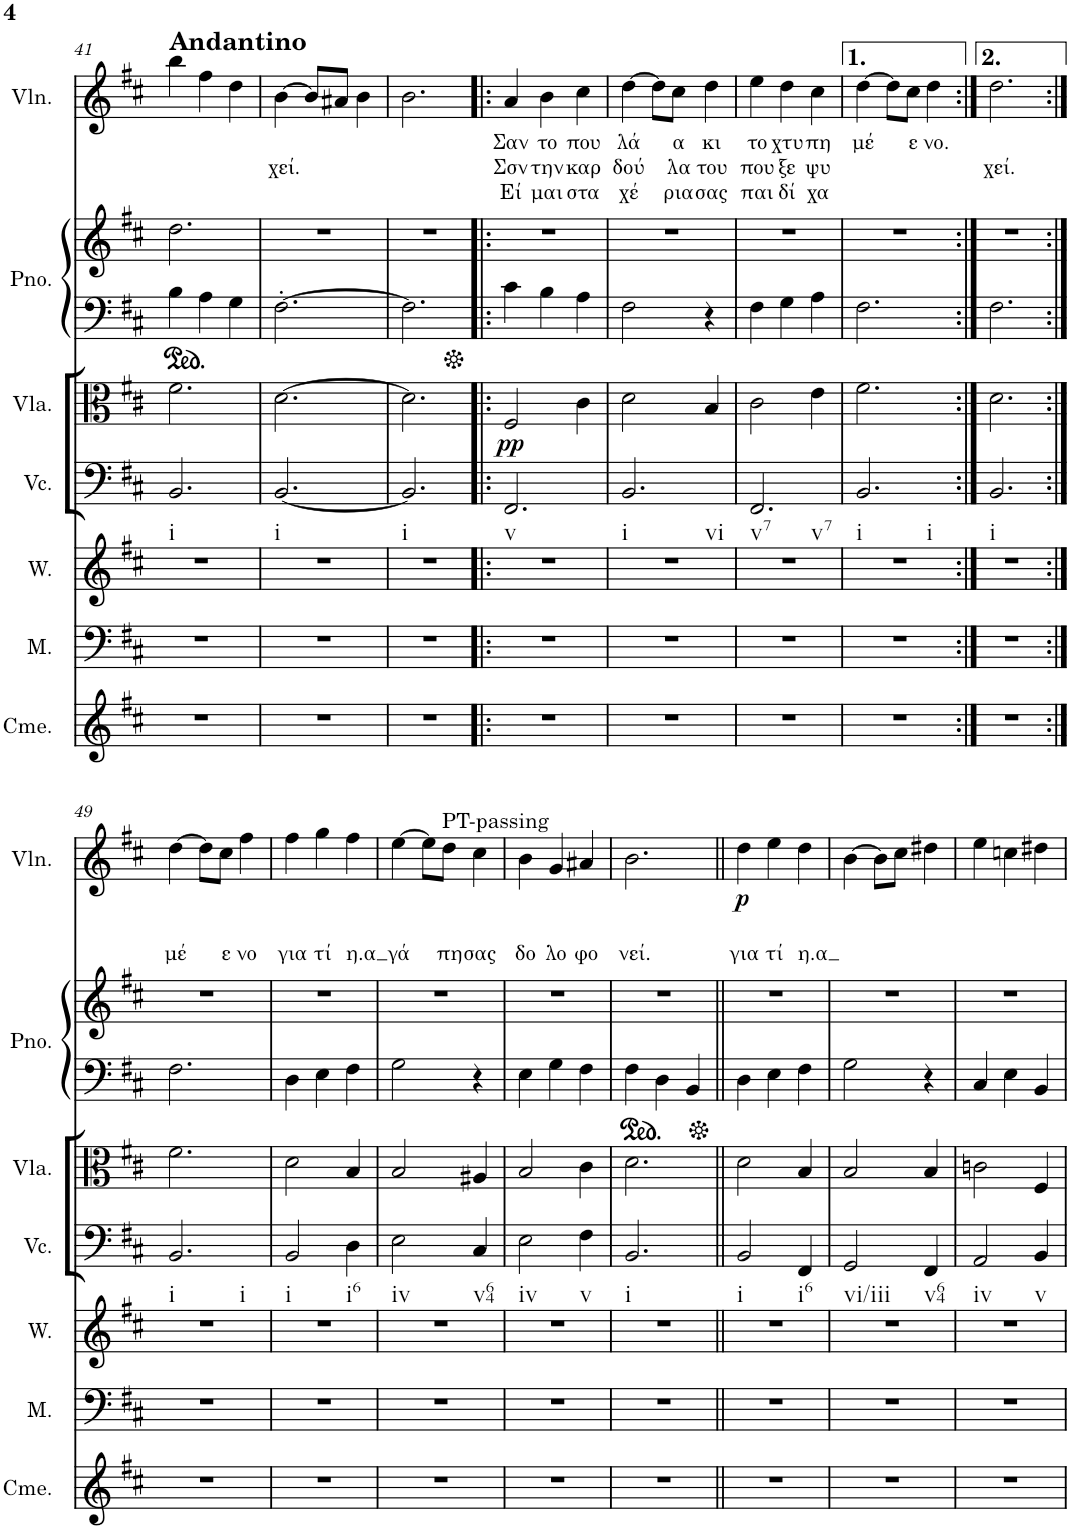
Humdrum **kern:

**kern	**kern	**kern	**kern	**kern	**dynam	**kern	**kern	**kern	**text	**text	**text	**dynam
*part7	*part6	*part5	*part4	*part3	*part3	*part2	*part2	*part1	*part1	*part1	*part1	*part1
*staff8	*staff7	*staff6	*staff5	*staff4	*staff4	*staff3	*staff2	*staff1	*staff1	*staff1	*staff1	*staff1
*I"Chimes	*I"Men	*I"Women	*I"Violoncello	*I"Viola	*	*I"Grand Piano	*	*I"Violin	*	*	*	*
*I'Cme.	*I'M.	*I'W.	*I'Vc.	*I'Vla.	*	*I'Pno.	*	*I'Vln.	*	*	*	*
!!LO:PB:g=z
*clefG2	*clefF4	*clefG2	*clefF4	*clefC3	*	*clefF4	*clefG2	*clefG2	*	*	*	*
*k[f#c#]	*k[f#c#]	*k[f#c#]	*k[f#c#]	*k[f#c#]	*	*k[f#c#]	*k[f#c#]	*k[f#c#]	*	*	*	*
*M3/4	*M3/4	*M3/4	*M3/4	*M3/4	*	*M3/4	*M3/4	*M3/4	*	*	*	*
=41	=41	=41	=41	=41	=41	=41	=41	=41	=41	=41	=41	=41
!	!	!	!	!	!	!	!	!LO:TX:a:B:t=Andantino	!	!	!	!
!	!	!	!LO:TX:b:t=i	!	!	!	!	!	!	!	!	!
2.r	2.r	2.r	2.BB/	2.f#\	.	4B\	2.dd\	4bb\	.	.	.	.
.	.	.	.	.	.	4A\	.	4ff#\	.	.	.	.
.	.	.	.	.	.	4G\	.	4dd\	.	.	.	.
=42	=42	=42	=42	=42	=42	=42	=42	=42	=42	=42	=42	=42
!	!	!	!LO:TX:b:t=i	!	!	!	!	!	!	!	!	!
!	!	!	!	!	!	!	!	!	!	!LO:LY:b	!	!
2.r	2.r	2.r	[2.BB/	[2.d\	.	[2.F#'\	2.r	[4b\	.	χεί.	.	.
.	.	.	.	.	.	.	.	8b/L]	.	.	.	.
.	.	.	.	.	.	.	.	8a#X/J	.	.	.	.
.	.	.	.	.	.	.	.	4b\	.	.	.	.
=43	=43	=43	=43	=43	=43	=43	=43	=43	=43	=43	=43	=43
!	!	!	!LO:TX:b:t=i	!	!	!	!	!	!	!	!	!
2.r	2.r	2.r	2.BB/]	2.d\]	.	2.F#\]	2.r	2.b\	.	.	.	.
=44!|:	=44!|:	=44!|:	=44!|:	=44!|:	=44!|:	=44!|:	=44!|:	=44!|:	=44!|:	=44!|:	=44!|:	=44!|:
!	!	!	!LO:TX:b:t=v	!	!	!	!	!	!	!	!	!
!	!	!	!	!	!LO:DY:b	!	!	!	!LO:LY:b	!LO:LY:b	!LO:LY:b	!
2.r	2.r	2.r	2.FF#/	2F#/	pp	4c#\	2.r	4a/	Σαν	Σσν	Εί	.
!	!	!	!	!	!	!	!	!	!LO:LY:b	!LO:LY:b	!LO:LY:b	!
.	.	.	.	.	.	4B\	.	4b\	το	την	μαι	.
!	!	!	!	!	!	!	!	!	!LO:LY:b	!LO:LY:b	!LO:LY:b	!
.	.	.	.	4c#\	.	4A\	.	4cc#\	που	καρ	στα	.
=45	=45	=45	=45	=45	=45	=45	=45	=45	=45	=45	=45	=45
!	!	!	!LO:TX:b:t=i	!	!	!	!	!	!	!	!	!
!	!	!	!LO:TX:b:t=vi	!	!	!	!	!	!	!	!	!
!	!	!	!	!	!	!	!	!	!LO:LY:b	!LO:LY:b	!LO:LY:b	!
2.r	2.r	2.r	2.BB/	2d\	.	2F#\	2.r	[4dd\	λά	δού	χέ	.
.	.	.	.	.	.	.	.	8dd\L]	.	.	.	.
!	!	!	!	!	!	!	!	!	!LO:LY:b	!LO:LY:b	!LO:LY:b	!
.	.	.	.	.	.	.	.	8cc#\J	α	λα	ρια	.
!	!	!	!	!	!	!	!	!	!LO:LY:b	!LO:LY:b	!LO:LY:b	!
.	.	.	.	4B/	.	4r	.	4dd\	κι	του	σας	.
=46	=46	=46	=46	=46	=46	=46	=46	=46	=46	=46	=46	=46
!	!	!	!LO:TX:b:t=v7	!	!	!	!	!	!	!	!	!
!	!	!	!LO:TX:b:t=v7	!	!	!	!	!	!	!	!	!
!	!	!	!	!	!	!	!	!	!LO:LY:b	!LO:LY:b	!LO:LY:b	!
2.r	2.r	2.r	2.FF#/	2c#\	.	4F#\	2.r	4ee\	το	που	παι	.
!	!	!	!	!	!	!	!	!	!LO:LY:b	!LO:LY:b	!LO:LY:b	!
.	.	.	.	.	.	4G\	.	4dd\	χτυ	ξε	δί	.
!	!	!	!	!	!	!	!	!	!LO:LY:b	!LO:LY:b	!LO:LY:b	!
.	.	.	.	4e\	.	4A\	.	4cc#\	πη	ψυ	χα	.
=47	=47	=47	=47	=47	=47	=47	=47	=47	=47	=47	=47	=47
!	!	!	!LO:TX:b:t=i	!	!	!	!	!	!	!	!	!
!	!	!	!LO:TX:b:t=i	!	!	!	!	!	!	!	!	!
!	!	!	!	!	!	!	!	!	!LO:LY:b	!	!	!
2.r	2.r	2.r	2.BB/	2.f#\	.	2.F#\	2.r	[4dd\	μέ	.	.	.
.	.	.	.	.	.	.	.	8dd\L]	.	.	.	.
!	!	!	!	!	!	!	!	!	!LO:LY:b	!	!	!
.	.	.	.	.	.	.	.	8cc#\J	ε	.	.	.
!	!	!	!	!	!	!	!	!	!LO:LY:b	!	!	!
.	.	.	.	.	.	.	.	4dd\	νο.	.	.	.
=48:|!	=48:|!	=48:|!	=48:|!	=48:|!	=48:|!	=48:|!	=48:|!	=48:|!	=48:|!	=48:|!	=48:|!	=48:|!
!	!	!	!LO:TX:b:t=i	!	!	!	!	!	!	!	!	!
!	!	!	!	!	!	!	!	!	!	!LO:LY:b	!	!
2.r	2.r	2.r	2.BB/	2.d\	.	2.F#\	2.r	2.dd\	.	χεί.	.	.
!!LO:LB:g=z
=49:|!	=49:|!	=49:|!	=49:|!	=49:|!	=49:|!	=49:|!	=49:|!	=49:|!	=49:|!	=49:|!	=49:|!	=49:|!
!	!	!	!LO:TX:b:t=i	!	!	!	!	!	!	!	!	!
!	!	!	!LO:TX:b:t=i	!	!	!	!	!	!	!	!	!
!	!	!	!	!	!	!	!	!	!	!	!LO:LY:b	!
2.r	2.r	2.r	2.BB/	2.f#\	.	2.F#\	2.r	[4dd\	.	.	μέ	.
.	.	.	.	.	.	.	.	8dd\L]	.	.	.	.
!	!	!	!	!	!	!	!	!	!	!	!LO:LY:b	!
.	.	.	.	.	.	.	.	8cc#\J	.	.	ε	.
!	!	!	!	!	!	!	!	!	!	!	!LO:LY:b	!
.	.	.	.	.	.	.	.	4ff#\	.	.	νο	.
=50	=50	=50	=50	=50	=50	=50	=50	=50	=50	=50	=50	=50
!	!	!	!LO:TX:b:t=i	!	!	!	!	!	!	!	!	!
!	!	!	!	!	!	!	!	!	!	!	!LO:LY:b	!
2.r	2.r	2.r	2BB/	2d\	.	4D\	2.r	4ff#\	.	.	για	.
!	!	!	!	!	!	!	!	!	!	!	!LO:LY:b	!
.	.	.	.	.	.	4E\	.	4gg\	.	.	τί	.
!	!	!	!LO:TX:b:t=i6	!	!	!	!	!	!	!	!	!
!	!	!	!	!	!	!	!	!	!	!	!LO:LY:b	!
.	.	.	4D\	4B/	.	4F#\	.	4ff#\	.	.	η.α	.
=51	=51	=51	=51	=51	=51	=51	=51	=51	=51	=51	=51	=51
!	!	!	!LO:TX:b:t=iv	!	!	!	!	!	!	!	!	!
!	!	!	!	!	!	!	!	!	!	!	!LO:LY:b	!
2.r	2.r	2.r	2E\	2B/	.	2G\	2.r	[4ee\	.	.	γά	.
.	.	.	.	.	.	.	.	8ee\L]	.	.	.	.
!	!	!	!	!	!	!	!	!LO:TX:a:t=PT-passing	!	!	!	!
!	!	!	!	!	!	!	!	!	!	!	!LO:LY:b	!
.	.	.	.	.	.	.	.	8dd\J	.	.	πη	.
!	!	!	!LO:TX:b:t=v64	!	!	!	!	!	!	!	!	!
!	!	!	!	!	!	!	!	!	!	!	!LO:LY:b	!
.	.	.	4C#/	4A#X/	.	4r	.	4cc#\	.	.	σας	.
=52	=52	=52	=52	=52	=52	=52	=52	=52	=52	=52	=52	=52
!	!	!	!LO:TX:b:t=iv	!	!	!	!	!	!	!	!	!
!	!	!	!	!	!	!	!	!	!	!	!LO:LY:b	!
2.r	2.r	2.r	2E\	2B/	.	4E\	2.r	4b\	.	.	δο	.
!	!	!	!	!	!	!	!	!	!	!	!LO:LY:b	!
.	.	.	.	.	.	4G\	.	4g/	.	.	λο	.
!	!	!	!LO:TX:b:t=v	!	!	!	!	!	!	!	!	!
!	!	!	!	!	!	!	!	!	!	!	!LO:LY:b	!
.	.	.	4F#\	4c#\	.	4F#\	.	4a#X/	.	.	φο	.
=53	=53	=53	=53	=53	=53	=53	=53	=53	=53	=53	=53	=53
!	!	!	!LO:TX:b:t=i	!	!	!	!	!	!	!	!	!
!	!	!	!	!	!	!	!	!	!	!	!LO:LY:b	!
2.r	2.r	2.r	2.BB/	2.d\	.	4F#\	2.r	2.b\	.	.	νεί.	.
.	.	.	.	.	.	4D\	.	.	.	.	.	.
.	.	.	.	.	.	4BB/	.	.	.	.	.	.
=54||	=54||	=54||	=54||	=54||	=54||	=54||	=54||	=54||	=54||	=54||	=54||	=54||
!	!	!	!LO:TX:b:t=i	!	!	!	!	!	!	!	!	!
!	!	!	!	!	!	!	!	!	!	!	!LO:LY:b	!LO:DY:b
2.r	2.r	2.r	2BB/	2d\	.	4D\	2.r	4dd\	.	.	για	p
!	!	!	!	!	!	!	!	!	!	!	!LO:LY:b	!
.	.	.	.	.	.	4E\	.	4ee\	.	.	τί	.
!	!	!	!LO:TX:b:t=i6	!	!	!	!	!	!	!	!	!
!	!	!	!	!	!	!	!	!	!	!	!LO:LY:b	!
.	.	.	4FF#/	4B/	.	4F#\	.	4dd\	.	.	η.α	.
=55	=55	=55	=55	=55	=55	=55	=55	=55	=55	=55	=55	=55
!	!	!	!LO:TX:b:t=vi/iii	!	!	!	!	!	!	!	!	!
2.r	2.r	2.r	2GG/	2B/	.	2G\	2.r	[4b\	.	.	.	.
.	.	.	.	.	.	.	.	8b\L]	.	.	.	.
.	.	.	.	.	.	.	.	8cc#\J	.	.	.	.
!	!	!	!LO:TX:b:t=v64	!	!	!	!	!	!	!	!	!
.	.	.	4FF#/	4B/	.	4r	.	4dd#X\	.	.	.	.
=56	=56	=56	=56	=56	=56	=56	=56	=56	=56	=56	=56	=56
!	!	!	!LO:TX:b:t=iv	!	!	!	!	!	!	!	!	!
2.r	2.r	2.r	2AA/	2cn\	.	4C#/	2.r	4ee\	.	.	.	.
.	.	.	.	.	.	4E\	.	4ccn\	.	.	.	.
!	!	!	!LO:TX:b:t=v	!	!	!	!	!	!	!	!	!
.	.	.	4BB/	4F#/	.	4BB/	.	4dd#X\	.	.	.	.
=	=	=	=	=	=	=	=	=	=	=	=	=
*-	*-	*-	*-	*-	*-	*-	*-	*-	*-	*-	*-	*-
